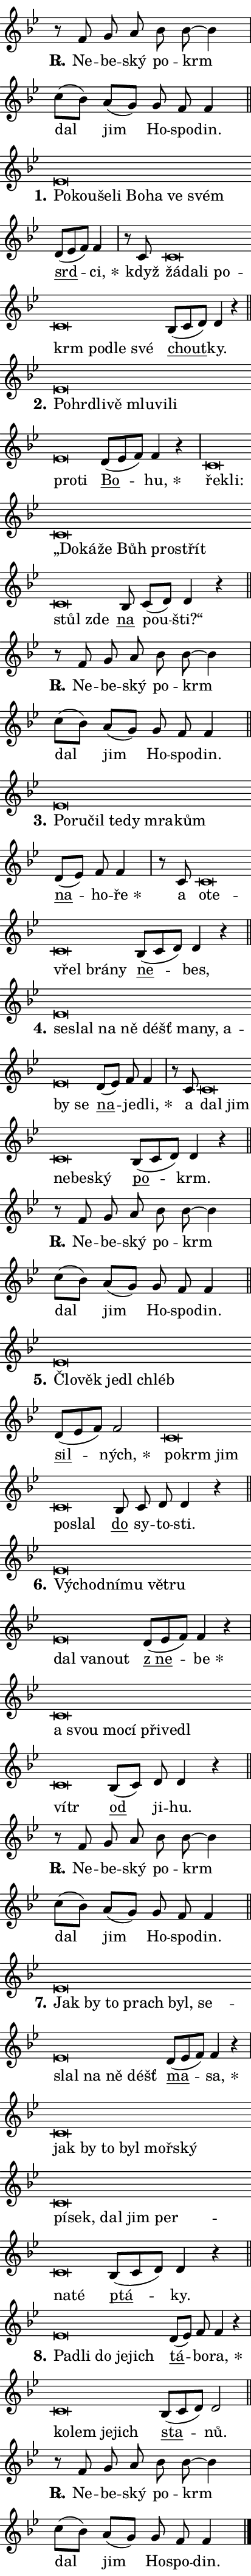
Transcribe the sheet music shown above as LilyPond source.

\version "2.22.1"
\header { tagline = "" }
\paper {
  indent = 0\cm
  top-margin = 0\cm
  right-margin = 0\cm
  bottom-margin = 0\cm
  left-margin = 0\cm
  paper-width = 7\cm
  page-breaking = #ly:one-page-breaking
  system-system-spacing.basic-distance = #11
  score-system-spacing.basic-distance = #11
  ragged-last = ##f
}


%% Author: Thomas Morley
%% https://lists.gnu.org/archive/html/lilypond-user/2020-05/msg00002.html
#(define (line-position grob)
"Returns position of @var[grob} in current system:
   @code{'start}, if at first time-step
   @code{'end}, if at last time-step
   @code{'middle} otherwise
"
  (let* ((col (ly:item-get-column grob))
         (ln (ly:grob-object col 'left-neighbor))
         (rn (ly:grob-object col 'right-neighbor))
         (col-to-check-left (if (ly:grob? ln) ln col))
         (col-to-check-right (if (ly:grob? rn) rn col))
         (break-dir-left
           (and
             (ly:grob-property col-to-check-left 'non-musical #f)
             (ly:item-break-dir col-to-check-left)))
         (break-dir-right
           (and
             (ly:grob-property col-to-check-right 'non-musical #f)
             (ly:item-break-dir col-to-check-right))))
        (cond ((eqv? 1 break-dir-left) 'start)
              ((eqv? -1 break-dir-right) 'end)
              (else 'middle))))

#(define (tranparent-at-line-position vctor)
  (lambda (grob)
  "Relying on @code{line-position} select the relevant enry from @var{vctor}.
Used to determine transparency,"
    (case (line-position grob)
      ((end) (not (vector-ref vctor 0)))
      ((middle) (not (vector-ref vctor 1)))
      ((start) (not (vector-ref vctor 2))))))

noteHeadBreakVisibility =
#(define-music-function (break-visibility)(vector?)
"Makes @code{NoteHead}s transparent relying on @var{break-visibility}"
#{
  \override NoteHead.transparent =
    #(tranparent-at-line-position break-visibility)
#})

#(define delete-ledgers-for-transparent-note-heads
  (lambda (grob)
    "Reads whether a @code{NoteHead} is transparent.
If so this @code{NoteHead} is removed from @code{'note-heads} from
@var{grob}, which is supposed to be @code{LedgerLineSpanner}.
As a result ledgers are not printed for this @code{NoteHead}"
    (let* ((nhds-array (ly:grob-object grob 'note-heads))
           (nhds-list
             (if (ly:grob-array? nhds-array)
                 (ly:grob-array->list nhds-array)
                 '()))
           ;; Relies on the transparent-property being done before
           ;; Staff.LedgerLineSpanner.after-line-breaking is executed.
           ;; This is fragile ...
           (to-keep
             (remove
               (lambda (nhd)
                 (ly:grob-property nhd 'transparent #f))
               nhds-list)))
      ;; TODO find a better method to iterate over grob-arrays, similiar
      ;; to filter/remove etc for lists
      ;; For now rebuilt from scratch
      (set! (ly:grob-object grob 'note-heads)  '())
      (for-each
        (lambda (nhd)
          (ly:pointer-group-interface::add-grob grob 'note-heads nhd))
        to-keep))))

hideNotes = {
  \noteHeadBreakVisibility #begin-of-line-visible
}
unHideNotes = {
  \noteHeadBreakVisibility #all-visible
}

% work-around for resetting accidentals
% https://lilypond.org/doc/v2.23/Documentation/notation/displaying-rhythms#unmetered-music
cadenzaMeasure = {
  \cadenzaOff
  \partial 1024 s1024
  \cadenzaOn
}

#(define-markup-command (accent layout props text) (markup?)
  "Underline accented syllable"
  (interpret-markup layout props
    #{\markup \override #'(offset . 4.3) \underline { #text }#}))

responsum = \markup \concat {
  "R" \hspace #-1.05 \path #0.1 #'((moveto 0 0.07) (lineto 0.9 0.8)) \hspace #0.05 "."
}

\layout {
    \context {
        \Staff
        \remove "Time_signature_engraver"
        \override LedgerLineSpanner.after-line-breaking = #delete-ledgers-for-transparent-note-heads
    }
    \context {
        \Voice {
            \override NoteHead.output-attributes = #'((class . "notehead"))
            \override Hairpin.height = #0.55
        }
    }
    \context {
        \Lyrics {
            \override StanzaNumber.output-attributes = #'((class . "stanzanumber"))
            \override LyricSpace.minimum-distance = #0.9
            \override LyricText.font-name = #"TeX Gyre Schola"
            \override LyricText.font-size = 1
            \override StanzaNumber.font-name = #"TeX Gyre Schola Bold"
            \override StanzaNumber.font-size = 1
        }
    }
}

% magnetic-lyrics.ily
%
%   written by
%     Jean Abou Samra <jean@abou-samra.fr>
%     Werner Lemberg <wl@gnu.org>
%
%   adapted by
%     Jiri Hon <jiri.hon@gmail.com>
%
% Version 2022-Apr-15

% https://www.mail-archive.com/lilypond-user@gnu.org/msg149350.html

#(define (Left_hyphen_pointer_engraver context)
   "Collect syllable-hyphen-syllable occurrences in lyrics and store
them in properties.  This engraver only looks to the left.  For
example, if the lyrics input is @code{foo -- bar}, it does the
following.

@itemize @bullet
@item
Set the @code{text} property of the @code{LyricHyphen} grob between
@q{foo} and @q{bar} to @code{foo}.

@item
Set the @code{left-hyphen} property of the @code{LyricText} grob with
text @q{foo} to the @code{LyricHyphen} grob between @q{foo} and
@q{bar}.
@end itemize

Use this auxiliary engraver in combination with the
@code{lyric-@/text::@/apply-@/magnetic-@/offset!} hook."
   (let ((hyphen #f)
         (text #f))
     (make-engraver
      (acknowledgers
       ((lyric-syllable-interface engraver grob source-engraver)
        (set! text grob)))
      (end-acknowledgers
       ((lyric-hyphen-interface engraver grob source-engraver)
        ;(when (not (grob::has-interface grob 'lyric-space-interface))
          (set! hyphen grob)));)
      ((stop-translation-timestep engraver)
       (when (and text hyphen)
         (ly:grob-set-object! text 'left-hyphen hyphen))
       (set! text #f)
       (set! hyphen #f)))))

#(define (lyric-text::apply-magnetic-offset! grob)
   "If the space between two syllables is less than the value in
property @code{LyricText@/.details@/.squash-threshold}, move the right
syllable to the left so that it gets concatenated with the left
syllable.

Use this function as a hook for
@code{LyricText@/.after-@/line-@/breaking} if the
@code{Left_@/hyphen_@/pointer_@/engraver} is active."
   (let ((hyphen (ly:grob-object grob 'left-hyphen #f)))
     (when hyphen
       (let ((left-text (ly:spanner-bound hyphen LEFT)))
         (when (grob::has-interface left-text 'lyric-syllable-interface)
           (let* ((common (ly:grob-common-refpoint grob left-text X))
                  (this-x-ext (ly:grob-extent grob common X))
                  (left-x-ext
                   (begin
                     ;; Trigger magnetism for left-text.
                     (ly:grob-property left-text 'after-line-breaking)
                     (ly:grob-extent left-text common X)))
                  ;; `delta` is the gap width between two syllables.
                  (delta (- (interval-start this-x-ext)
                            (interval-end left-x-ext)))
                  (details (ly:grob-property grob 'details))
                  (threshold (assoc-get 'squash-threshold details 0.2)))
             (when (< delta threshold)
               (let* (;; We have to manipulate the input text so that
                      ;; ligatures crossing syllable boundaries are not
                      ;; disabled.  For languages based on the Latin
                      ;; script this is essentially a beautification.
                      ;; However, for non-Western scripts it can be a
                      ;; necessity.
                      (lt (ly:grob-property left-text 'text))
                      (rt (ly:grob-property grob 'text))
                      (is-space (grob::has-interface hyphen 'lyric-space-interface))
                      (space (if is-space " " ""))
                      (space-markup (grob-interpret-markup grob " "))
                      (space-size (interval-length (ly:stencil-extent space-markup X)))
                      (extra-delta (if is-space space-size 0))
                      ;; Append new syllable.
                      (ltrt-space (if (and (string? lt) (string? rt))
                                (string-append lt space rt)
                                (make-concat-markup (list lt space rt))))
                      ;; Right-align `ltrt` to the right side.
                      (ltrt-space-markup (grob-interpret-markup
                               grob
                               (make-translate-markup
                                (cons (interval-length this-x-ext) 0)
                                (make-right-align-markup ltrt-space)))))
                 (begin
                   ;; Don't print `left-text`.
                   (ly:grob-set-property! left-text 'stencil #f)
                   ;; Set text and stencil (which holds all collected
                   ;; syllables so far) and shift it to the left.
                   (ly:grob-set-property! grob 'text ltrt-space)
                   (ly:grob-set-property! grob 'stencil ltrt-space-markup)
                   (ly:grob-translate-axis! grob (- (- delta extra-delta)) X))))))))))


#(define (lyric-hyphen::displace-bounds-first grob)
   ;; Make very sure this callback isn't triggered too early.
   (let ((left (ly:spanner-bound grob LEFT))
         (right (ly:spanner-bound grob RIGHT)))
     (ly:grob-property left 'after-line-breaking)
     (ly:grob-property right 'after-line-breaking)
     (ly:lyric-hyphen::print grob)))

squashThreshold = #0.4

\layout {
  \context {
    \Lyrics
    \consists #Left_hyphen_pointer_engraver
    \override LyricText.after-line-breaking =
      #lyric-text::apply-magnetic-offset!
    \override LyricHyphen.stencil = #lyric-hyphen::displace-bounds-first
    \override LyricText.details.squash-threshold = \squashThreshold
    \override LyricHyphen.minimum-distance = 0
    \override LyricHyphen.minimum-length = \squashThreshold
  }
}

squash = \override LyricText.details.squash-threshold = 9999
unSquash = \override LyricText.details.squash-threshold = \squashThreshold

left = \override LyricText.self-alignment-X = #LEFT
unLeft = \revert LyricText.self-alignment-X

starOffset = #(lambda (grob) 
                (let ((x_offset (ly:self-alignment-interface::aligned-on-x-parent grob)))
                  (if (= x_offset 0) 0 (+ x_offset 1.2))))

star = #(define-music-function (syllable)(string?)
"Append star separator at the end of a syllable"
#{
  \once \override LyricText.X-offset = #starOffset
  \lyricmode { \markup {
    #syllable
    \override #'((font-name . "TeX Gyre Schola Bold")) \hspace #0.2 \lower #0.65 \larger "*"
  } }
#})

starAccent = #(define-music-function (syllable)(string?)
"Append star separator at the end of a syllable and make accent"
#{
  \once \override LyricText.X-offset = #starOffset
  \lyricmode { \markup {
    \accent #syllable
    \override #'((font-name . "TeX Gyre Schola Bold")) \hspace #0.2 \lower #0.65 \larger "*"
  } }
#})

breath = #(define-music-function (syllable)(string?)
"Append breathing indicator at the end of a syllable"
#{
  \lyricmode { \markup { #syllable "+" } }
#})

optionalBreath = #(define-music-function (syllable)(string?)
"Append optional breathing indicator at the end of a syllable"
#{
  \lyricmode { \markup { #syllable "(+)" } }
#})


\score {
    <<
        \new Voice = "melody" { \cadenzaOn \key bes \major \relative { r8 f' g a bes bes~ bes4 \cadenzaMeasure \bar "|" c8[( bes)] a[( g)] g f f4 \cadenzaMeasure \bar "||" \break }
\relative { es'\breve*1/16 \hideNotes \breve*1/16 \bar "" \breve*1/16 \bar "" \breve*1/16 \bar "" \breve*1/16 \bar "" \breve*1/16 \bar "" \breve*1/16 \breve*1/16 \bar "" \unHideNotes \bar "" d8[( es f)] f4 \cadenzaMeasure \bar "|" r8 c8 c\breve*1/16 \hideNotes \breve*1/16 \bar "" \breve*1/16 \bar "" \breve*1/16 \bar "" \breve*1/16 \bar "" \breve*1/16 \bar "" \breve*1/16 \breve*1/16 \bar "" \unHideNotes \bar "" bes8[( c d)] d4 r \cadenzaMeasure \bar "||" \break }
\relative { es'\breve*1/16 \hideNotes \breve*1/16 \bar "" \breve*1/16 \bar "" \breve*1/16 \bar "" \breve*1/16 \bar "" \breve*1/16 \bar "" \breve*1/16 \bar "" \breve*1/16 \breve*1/16 \bar "" \unHideNotes \bar "" d8[( es f)] f4 r \cadenzaMeasure \bar "|" c\breve*1/16 \hideNotes \breve*1/16 \bar "" \breve*1/16 \bar "" \breve*1/16 \bar "" \breve*1/16 \bar "" \breve*1/16 \bar "" \breve*1/16 \bar "" \breve*1/16 \bar "" \breve*1/16 \breve*1/16 \bar "" \unHideNotes \bar "" bes8 c[( d)] d4 r \cadenzaMeasure \bar "||" \break }
\relative { r8 f' g a bes bes~ bes4 \cadenzaMeasure \bar "|" c8[( bes)] a[( g)] g f f4 \cadenzaMeasure \bar "||" \break }
\relative { es'\breve*1/16 \hideNotes \breve*1/16 \bar "" \breve*1/16 \bar "" \breve*1/16 \bar "" \breve*1/16 \bar "" \breve*1/16 \breve*1/16 \bar "" \unHideNotes \bar "" d8[( es)] f f4 \cadenzaMeasure \bar "|" r8 c8 c\breve*1/16 \hideNotes \breve*1/16 \bar "" \breve*1/16 \bar "" \breve*1/16 \breve*1/16 \bar "" \unHideNotes \bar "" bes8[( c d)] d4 r \cadenzaMeasure \bar "||" \break }
\relative { es'\breve*1/16 \hideNotes \breve*1/16 \bar "" \breve*1/16 \bar "" \breve*1/16 \bar "" \breve*1/16 \bar "" \breve*1/16 \bar "" \breve*1/16 \bar "" \breve*1/16 \bar "" \breve*1/16 \breve*1/16 \bar "" \unHideNotes \bar "" d8[( es)] f f4 \cadenzaMeasure \bar "|" r8 c8 c\breve*1/16 \hideNotes \breve*1/16 \bar "" \breve*1/16 \bar "" \breve*1/16 \breve*1/16 \bar "" \unHideNotes \bar "" bes8[( c d)] d4 r \cadenzaMeasure \bar "||" \break }
\relative { r8 f' g a bes bes~ bes4 \cadenzaMeasure \bar "|" c8[( bes)] a[( g)] g f f4 \cadenzaMeasure \bar "||" \break }
\relative { es'\breve*1/16 \hideNotes \breve*1/16 \bar "" \breve*1/16 \bar "" \breve*1/16 \breve*1/16 \bar "" \unHideNotes \bar "" d8[( es f)] f2 \cadenzaMeasure \bar "|" c\breve*1/16 \hideNotes \breve*1/16 \bar "" \breve*1/16 \bar "" \breve*1/16 \breve*1/16 \bar "" \unHideNotes \bar "" bes8 c d d4 r \cadenzaMeasure \bar "||" \break }
\relative { es'\breve*1/16 \hideNotes \breve*1/16 \bar "" \breve*1/16 \bar "" \breve*1/16 \bar "" \breve*1/16 \bar "" \breve*1/16 \bar "" \breve*1/16 \bar "" \breve*1/16 \breve*1/16 \bar "" \unHideNotes \bar "" d8[( es f)] f4 r \cadenzaMeasure \bar "|" c\breve*1/16 \hideNotes \breve*1/16 \bar "" \breve*1/16 \bar "" \breve*1/16 \bar "" \breve*1/16 \bar "" \breve*1/16 \bar "" \breve*1/16 \bar "" \breve*1/16 \breve*1/16 \bar "" \unHideNotes \bar "" bes8[( c)] d d4 r \cadenzaMeasure \bar "||" \break }
\relative { r8 f' g a bes bes~ bes4 \cadenzaMeasure \bar "|" c8[( bes)] a[( g)] g f f4 \cadenzaMeasure \bar "||" \break }
\relative { es'\breve*1/16 \hideNotes \breve*1/16 \bar "" \breve*1/16 \bar "" \breve*1/16 \bar "" \breve*1/16 \bar "" \breve*1/16 \bar "" \breve*1/16 \bar "" \breve*1/16 \bar "" \breve*1/16 \breve*1/16 \bar "" \unHideNotes \bar "" d8[( es f)] f4 r \cadenzaMeasure \bar "|" c\breve*1/16 \hideNotes \breve*1/16 \bar "" \breve*1/16 \bar "" \breve*1/16 \bar "" \breve*1/16 \bar "" \breve*1/16 \bar "" \breve*1/16 \bar "" \breve*1/16 \bar "" \breve*1/16 \bar "" \breve*1/16 \bar "" \breve*1/16 \bar "" \breve*1/16 \breve*1/16 \bar "" \unHideNotes \bar "" bes8[( c d)] d4 r \cadenzaMeasure \bar "||" \break }
\relative { es'\breve*1/16 \hideNotes \breve*1/16 \bar "" \breve*1/16 \bar "" \breve*1/16 \breve*1/16 \bar "" \unHideNotes \bar "" d8[( es)] f f4 r \cadenzaMeasure \bar "|" c\breve*1/16 \hideNotes \breve*1/16 \bar "" \breve*1/16 \breve*1/16 \bar "" \unHideNotes \bar "" bes8[( c d)] d2 \cadenzaMeasure \bar "||" \break }
\relative { r8 f' g a bes bes~ bes4 \cadenzaMeasure \bar "|" c8[( bes)] a[( g)] g f f4 \cadenzaMeasure \bar "||" \break } \bar "|." }
        \new Lyrics \lyricsto "melody" { \lyricmode { \set stanza = \responsum
Ne -- be -- ský po -- krm dal jim Ho -- spo -- din.
\set stanza = "1."
\left Po -- \squash kou -- še -- li Bo -- ha ve svém \unLeft \unSquash \markup \accent srd -- \star ci, když \left žá -- \squash da -- li po -- krm po -- dle své \unLeft \unSquash \markup \accent chout -- ky.
\set stanza = "2."
\left Po -- \squash hr -- dli -- vě mlu -- vi -- li pro -- ti \unLeft \unSquash \markup \accent Bo -- \star hu, \left ře -- \squash kli: „Do -- ká -- že Bůh pro -- střít stůl zde \unLeft \unSquash \markup \accent na pou -- šti?“
\set stanza = \responsum
Ne -- be -- ský po -- krm dal jim Ho -- spo -- din.
\set stanza = "3."
\left Po -- \squash ru -- čil te -- dy mra -- kům \unLeft \unSquash \markup \accent na -- ho -- \star ře a \left o -- \squash te -- vřel brá -- ny \unLeft \unSquash \markup \accent ne -- bes,
\set stanza = "4."
\left se -- \squash slal na ně déšť ma -- ny, a -- by se \unLeft \unSquash \markup \accent na -- je -- \star dli, a \left dal \squash jim ne -- be -- ský \unLeft \unSquash \markup \accent po -- krm.
\set stanza = \responsum
Ne -- be -- ský po -- krm dal jim Ho -- spo -- din.
\set stanza = "5."
\left Člo -- \squash věk je -- dl chléb \unLeft \unSquash \markup \accent sil -- \star ných, \left po -- \squash krm jim po -- slal \unLeft \unSquash \markup \accent do sy -- to -- sti.
\set stanza = "6."
\left Vý -- \squash chod -- ní -- mu vě -- tru dal va -- nout \unLeft \unSquash \markup \accent "z ne" -- \star be \left a \squash svou mo -- cí při -- ve -- dl ví -- tr \unLeft \unSquash \markup \accent od ji -- hu.
\set stanza = \responsum
Ne -- be -- ský po -- krm dal jim Ho -- spo -- din.
\set stanza = "7."
\left Jak \squash by to prach byl, se -- slal na ně déšť \unLeft \unSquash \markup \accent ma -- \star sa, \left jak \squash by to byl moř -- ský pí -- sek, dal jim per -- na -- té \unLeft \unSquash \markup \accent ptá -- ky.
\set stanza = "8."
\left Pa -- \squash dli do je -- jich \unLeft \unSquash \markup \accent tá -- bo -- \star ra, \left ko -- \squash lem je -- jich \unLeft \unSquash \markup \accent sta -- nů.
\set stanza = \responsum
Ne -- be -- ský po -- krm dal jim Ho -- spo -- din. } }
    >>
    \layout {}
}
